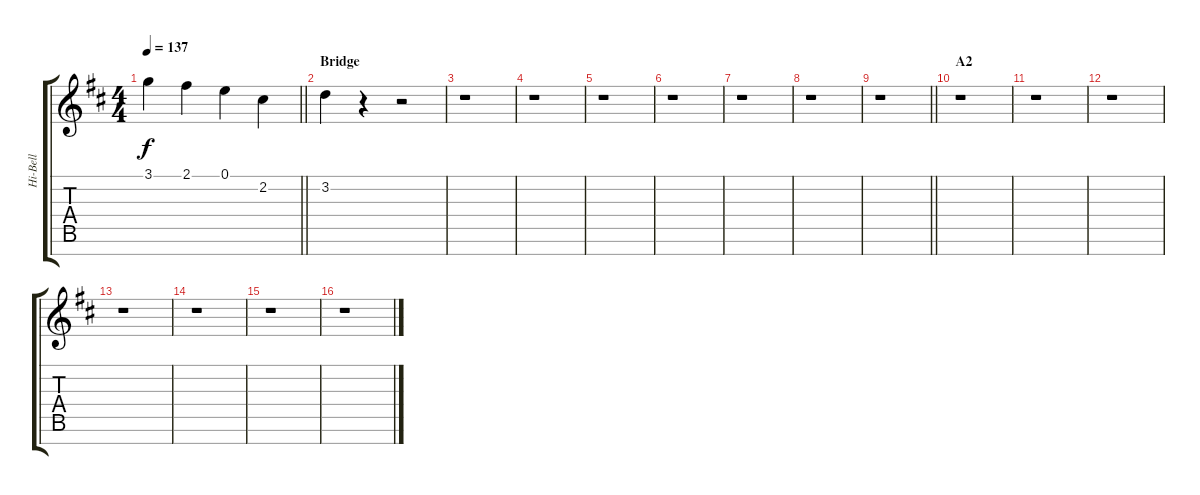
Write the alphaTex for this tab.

\track ("Hi-Bell" "Hi-Bell") {instrument tubularbells}
\staff {score tabs}
\tuning (E5 B4 G4 D4 A3 E3 B2) {hide}
\ts (4 4)
\tempo 137
\clef g2
\barLineRight lightlight
\ks d
3.1.4{dy f} 2.1.4 0.1.4 2.2.4 |
\section ("" "Bridge")
3.2.4 r.4 r.2 |
r.1 |
r.1 |
r.1 |
r.1 |
r.1 |
r.1 |
\barLineRight lightlight
r.1 |
\section ("" "A2")
r.1 |
r.1 |
r.1 |
r.1 |
r.1 |
r.1 |
r.1
